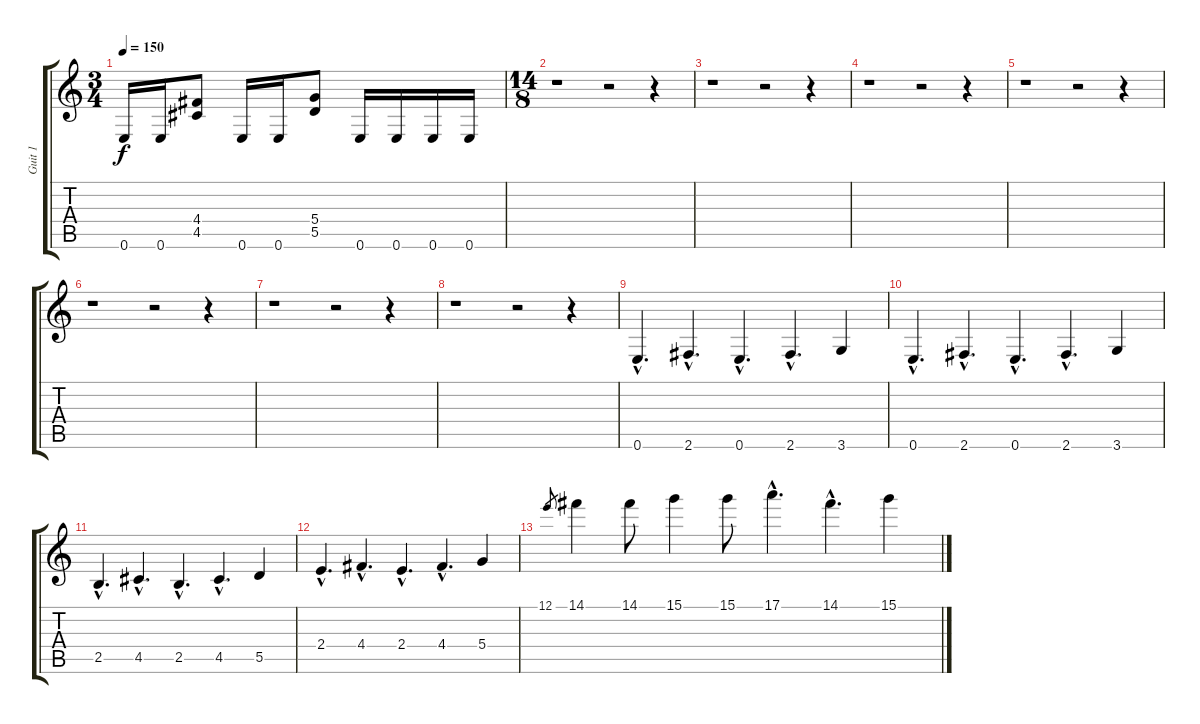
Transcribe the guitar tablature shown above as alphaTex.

\track ("Guit 1" "Guit 1") {instrument distortionguitar}
\staff {score tabs}
\tuning (E4 B3 G3 D3 A2 E2) {hide}
\ts (3 4)
\tempo 150
\clef g2
\ks c
0.6.16{dy f} 0.6.16 (4.4 4.5).8 0.6.16 0.6.16 (5.4 5.5).8 0.6.16 0.6.16 0.6.16 0.6.16 |
\ts (14 8)
r.1 r.2 r.4 |
r.1 r.2 r.4 |
r.1 r.2 r.4 |
r.1 r.2 r.4 |
r.1 r.2 r.4 |
r.1 r.2 r.4 |
r.1 r.2 r.4 |
0.6{hac}.4{d volume 5} 2.6{hac}.4{d} 0.6{hac}.4{d} 2.6{hac}.4{d} 3.6.4 |
0.6{hac}.4{d} 2.6{hac}.4{d} 0.6{hac}.4{d} 2.6{hac}.4{d} 3.6.4 |
2.5{hac}.4{d volume 3} 4.5{hac}.4{d} 2.5{hac}.4{d} 4.5{hac}.4{d} 5.5.4 |
2.4{hac}.4{d} 4.4{hac}.4{d} 2.4{hac}.4{d} 4.4{hac}.4{d} 5.4.4 |
12.1.8{gr} 14.1.4{volume 0} 14.1.8 15.1.4 15.1.8 17.1{hac}.4{d} 14.1{hac}.4{d} 15.1.4
